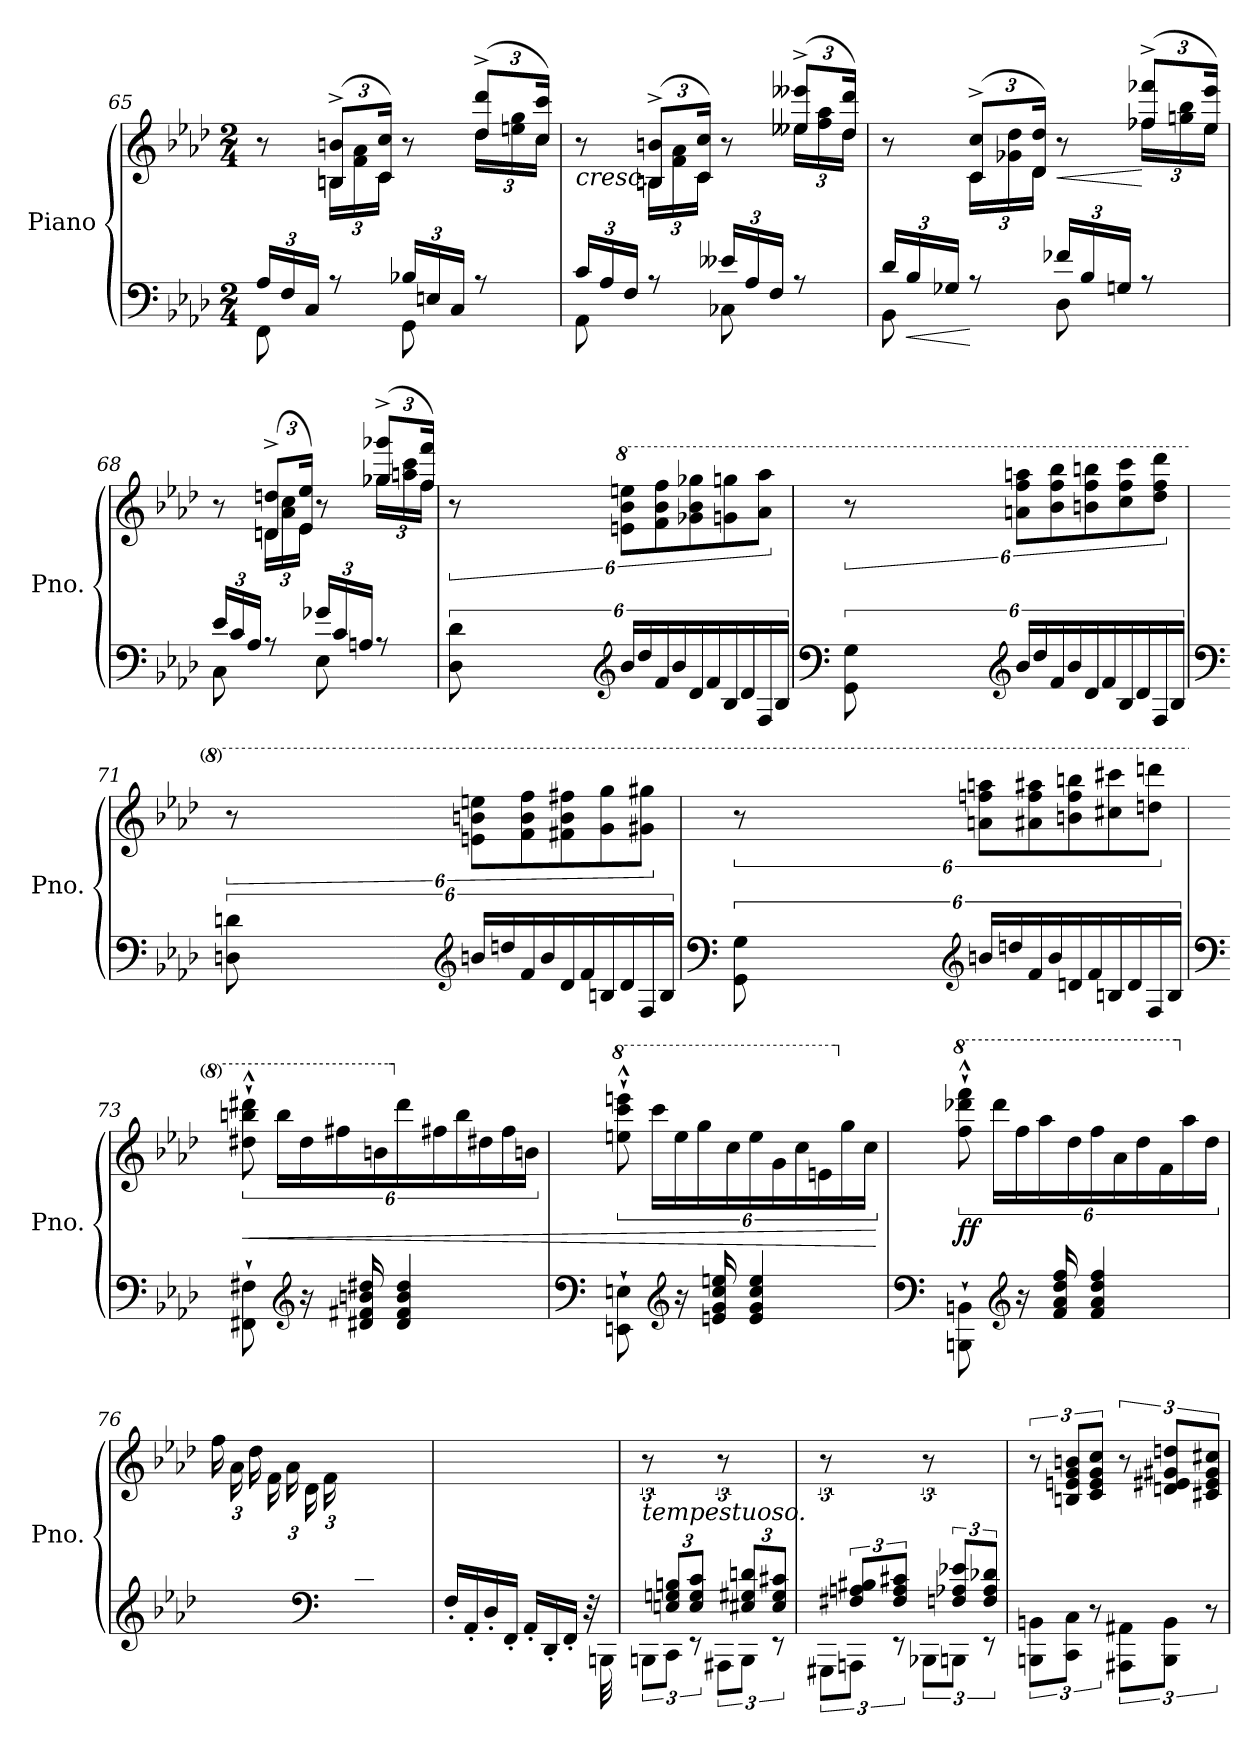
**kern	**kern	**dynam
*part1	*part1	*part1
*staff2	*staff1	*staff1/2
*I"Piano	*	*
*I'Pno.	*	*
*clefF4	*clefG2	*
*k[b-e-a-d-]	*k[b-e-a-d-]	*
*M2/4	*M2/4	*
*Xbrackettup	*	*
=65	=65	=65
*^	*^	*
24A-/LL	8FF\	8r	8ryy	.
24F/	.	.	.	.
24C/JJ	.	.	.	.
*	*	*Xbrackettup	*	*
8ryy	8rA	(>12Bn/^ 12bn/^L	24Bn\LL	.
.	.	.	24f\ 24a-\	.
.	.	24c/ 24cc/Jk)	24c\JJ	.
24B-X/LL	8GG\	8r	8ryy	.
24En/	.	.	.	.
24C/JJ	.	.	.	.
8ryy	8rA	(>12dd-/^ 12ddd-/^L	24dd-\LL	.
.	.	.	24een\ 24gg\	.
.	.	24cc/ 24ccc/Jk)	24cc\JJ	.
=66	=66	=66	=66	=66
!	!	!	!	!LO:HP:b
24c/LL	8AA-\	8r	8ryy	<
24A-/	.	.	.	.
24F/JJ	.	.	.	.
8ryy	8rA	(>12Bn/^ 12bn/^L	24Bn\LL	.
.	.	.	24f\ 24a-\	.
.	.	24c/ 24cc/Jk)	24c\JJ	.
24e--X/LL	8C-X\	8r	8ryy	.
24A-/	.	.	.	.
24F/JJ	.	.	.	.
8ryy	8rA	(>12ee--X/^ 12eee--X/^L	24ee--X\LL	.
.	.	.	24ff\ 24aa-\	.
.	.	24dd-/ 24ddd-/Jk)	24dd-\JJ	.
!!LO:LB:g=z	!!
=67	=67	=67	=67	=67
24d-/LL	8BB-\	8r	8ryy	.
!	!	!	!	!LO:HP:b=2
24B-/	.	.	.	<
24G-X/JJ	.	.	.	.
8ryy	8rA	(>12c/^ 12cc/^L	24c\LL	[
.	.	.	24g-X\ 24dd-\	.
.	.	24d-/ 24dd-/Jk)	24d-\JJ	.
!	!	!	!	!LO:HP:b
24f-X/LL	8D-\	8r	8ryy	< [
24B-/	.	.	.	.
24Gn/JJ	.	.	.	.
8ryy	8rA	(>12ff-X/^ 12fff-X/^L	24ff-X\LL	.
.	.	.	24ggn\ 24bb-\	.
.	.	24ee-/ 24eee-/Jk)	24ee-\JJ	.
=68	=68	=68	=68	=68
24e-/LL	8C\	8r	8ryy	.
24c/	.	.	.	.
24A-/JJ	.	.	.	.
8ryy	8rA	(>12dn/^ 12ddn/^L	24dn\LL	.
.	.	.	24a-\ 24cc\	.
.	.	24e-/ 24ee-/Jk)	24e-\JJ	.
24g-X/LL	8E-\	8r	8ryy	.
24c/	.	.	.	.
24An/JJ	.	.	.	.
8ryy	8rA	(>12gg-X/^ 12ggg-X/^L	24gg-X\LL	.
.	.	.	24aan\ 24ccc\	.
.	.	24ff/ 24fff/Jk)	24ff\JJ	.
*v	*v	*	*	*
*	*v	*v	*
=69	=69	=69
*brackettup	*brackettup	*
12D-\ 12d-\	12r	.
*clefG2	*	*
*	*8va	*
24b-/LL	12een\ 12bb-\ 12eeen\L	.
*Xbrackettup	*	*
24dd-/	.	.
24f/	12ff\ 12bb-\ 12fff\	.
24b-/	.	.
*	*Xbrackettup	*
24d-/	12gg-X\ 12bb-\ 12ggg-X\	.
24f/	.	.
24B-/	12ggn\ 12gggn\	.
24d-/	.	.
24F/	12aa-\ 12aaa-\J	.
24B-/JJ	.	.
!!LO:PB:g=z
=70	=70	=70
*clefF4	*	*
*brackettup	*brackettup	*
12GG\ 12G\	12r	.
*clefG2	*	*
24b-/LL	12aan\ 12fff\ 12aaan\L	.
*Xbrackettup	*	*
24dd-/	.	.
24f/	12bb-\ 12fff\ 12bbb-\	.
24b-/	.	.
*	*Xbrackettup	*
24d-/	12bbn\ 12fff\ 12bbbn\	.
24f/	.	.
24B-/	12ccc\ 12fff\ 12cccc\	.
24d-/	.	.
24F/	12ddd-\ 12fff\ 12dddd-\J	.
24B-/JJ	.	.
=71	=71	=71
*clefF4	*	*
*brackettup	*brackettup	*
12Dn\ 12dn\	12r	.
*clefG2	*	*
24bn/LL	12een\ 12bbn\ 12eeen\L	.
*Xbrackettup	*	*
24ddn/	.	.
24f/	12ff\ 12bb\ 12fff\	.
24b/	.	.
*	*Xbrackettup	*
24d/	12ff#X\ 12bb\ 12fff#X\	.
24f/	.	.
24Bn/	12gg\ 12ggg\	.
24d/	.	.
24F/	12gg#X\ 12ggg#X\J	.
24B/JJ	.	.
=72	=72	=72
*clefF4	*	*
*brackettup	*brackettup	*
12GG\ 12G\	12r	.
*clefG2	*	*
24bn/LL	12aan\ 12fffn\ 12aaan\L	.
*Xbrackettup	*	*
24ddn/	.	.
24f/	12aa#X\ 12fff\ 12aaa#X\	.
24b/	.	.
*	*Xbrackettup	*
24dn/	12bbn\ 12fff\ 12bbbn\	.
24f/	.	.
24Bn/	12ccc#X\ 12cccc#X\	.
24d/	.	.
24F/	12dddn\ 12ddddn\J	.
24B/JJ	.	.
.	.	[
!!LO:LB:g=z
=73	=73	=73
*clefF4	*	*
*	*brackettup	*
!	!	!LO:HP:b
8FF#X\` 8F#X\`	12ddd#X\`^^ 12bbbn\`^^ 12dddd#X\`^^	<
.	24bbb\LL	.
*clefG2	*	*
*	*Xbrackettup	*
16r	24ddd#\	.
.	24fff#X\	.
16d#X/ 16f#X/ 16bn/ 16dd#X/	.	.
.	24bbn\	.
*	*X8va	*
4d#/ 4f#/ 4b/ 4dd#/	24ddd#\	.
.	24ff#X\	.
.	24bb\	.
.	24dd#X\	.
.	24ff#\	.
.	24bn\JJ	.
=74	=74	=74
*clefF4	*	*
*	*8va	*
*	*brackettup	*
8EEn\` 8En\`	12eeen\`^^ 12cccc\`^^ 12eeeen\`^^	.
.	24cccc\LL	.
*clefG2	*	*
*	*Xbrackettup	*
16r	24eee\	.
.	24ggg\	.
16en/ 16g/ 16cc/ 16een/	.	.
.	24ccc\	.
4e/ 4g/ 4cc/ 4ee/	24eee\	.
.	24gg\	.
.	24ccc\	.
.	24een\	.
*	*X8va	*
.	24gg\	.
.	24cc\JJ	.
.	.	[
=75	=75	=75
*clefF4	*	*
*	*8va	*
*	*brackettup	*
!	!	!LO:DY:b
8BBBn\` 8BBn\`	12fff\`^^ 12dddd-X\`^^ 12ffff\`^^	ff
.	24dddd-\LL	.
*clefG2	*	*
*	*Xbrackettup	*
16r	24fff\	.
.	24aaa-\	.
16f/ 16a-/ 16dd-/ 16ff/	.	.
.	24ddd-\	.
4f/ 4a-/ 4dd-/ 4ff/	24fff\	.
.	24aa-\	.
.	24ddd-\	.
.	24ff\	.
*	*X8va	*
.	24aa-\	.
.	24dd-\JJ	.
!!LO:LB:g=z
=76	=76	=76
*^	*	*
24%7ryy	4ryy	24ff\LL	.
.	.	24a-\	.
.	.	24dd-\	.
.	.	24f\	.
.	.	24a-\	.
.	.	24d-\	.
*clefF4	*	*	*
.	4ryy	24f\	.
24A-/	.	24%5ryy	.
24d-/	.	.	.
24F/	.	.	.
24A-/	.	.	.
24D-/JJ	.	.	.
*v	*v	*	*
=77	=77	=77
16F'/LL	2ryy	.
16AA-'/	.	.
16D-'/	.	.
16FF'/JJ	.	.
16AA-'/LL	.	.
16DD-'/	.	.
16FF'/JJ	.	.
32r	.	.
32BBBn\	.	.
=78	=78	=78
*^	*	*
*	*brackettup	*brackettup	*
!	!	!LO:TX:b:i:t=tempestuoso.	!
12ryy	12BBBn\L	12r	.
12En/ 12Gn/ 12Bn/L	12CC\J	6ryy	.
12E/ 12G/ 12c/J	12rEE	.	.
12ryy	12AAA#X\L	12r	.
12E#X/ 12G#X/ 12dn/L	12BBB\J	6ryy	.
12E#/ 12G#/ 12c#X/J	12rEE	.	.
!!LO:LB:g=z
=79	=79	=79	=79
12ryy	12GGG#X\L	12r	.
12F#X/ 12An/ 12B#X/L	12AAAn\J	6ryy	.
12F#/ 12A/ 12c#X/J	12rEE	.	.
12ryy	12BBB-X\L	12r	.
12Fn/ 12A-X/ 12e-X/L	12BBBn\J	6ryy	.
12F/ 12A-/ 12d-X/J	12rEE	.	.
*v	*v	*	*
=80	=80	=80
12BBBn\ 12BBn\L	12r	.
12CC\ 12C\J	12Bn/ 12en/ 12g/ 12bn/L	.
12r	12c/ 12e/ 12g/ 12cc/J	.
12AAA#X\ 12AA#X\L	12r	.
12BBB\ 12BB\J	12dn/ 12e#X/ 12g#X/ 12ddn/L	.
12r	12c#X/ 12e#/ 12g#/ 12cc#X/J	.
=	=	=
*-	*-	*-
